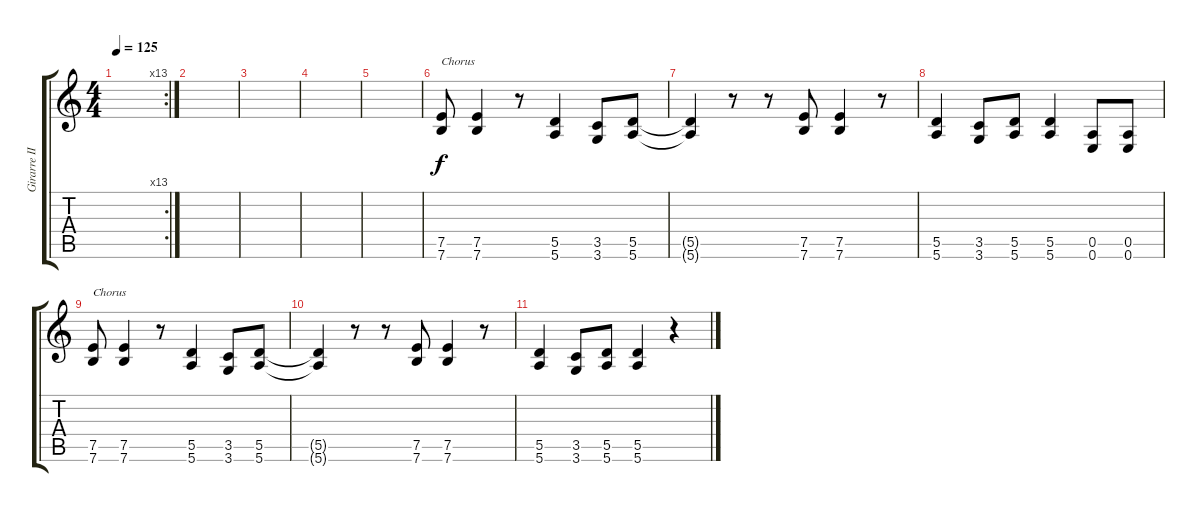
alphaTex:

\track ("Girarre II" "Girarre II") {instrument distortionguitar}
\staff {score tabs}
\tuning (E4 B3 G3 D3 A2 E2) {hide}
\rc 13
\ts (4 4)
\tempo 125
\clef g2
\ks c
|
|
|
|
|
(7.5 7.6).8{txt "Chorus" volume 10} (7.5 7.6).4 r.8 (5.5 5.6).4 (3.5 3.6).8 (5.5 5.6).8 |
(5.5{t} 5.6{t}).4 r.8 r.8 (7.5 7.6).8 (7.5 7.6).4 r.8 |
(5.5 5.6).4 (3.5 3.6).8 (5.5 5.6).8 (5.5 5.6).4 (0.5 0.6).8 (0.5 0.6).8 |
(7.5 7.6).8{txt "Chorus" volume 10} (7.5 7.6).4 r.8 (5.5 5.6).4 (3.5 3.6).8 (5.5 5.6).8 |
(5.5{t} 5.6{t}).4 r.8 r.8 (7.5 7.6).8 (7.5 7.6).4 r.8 |
(5.5 5.6).4 (3.5 3.6).8 (5.5 5.6).8 (5.5 5.6).4 r.4
